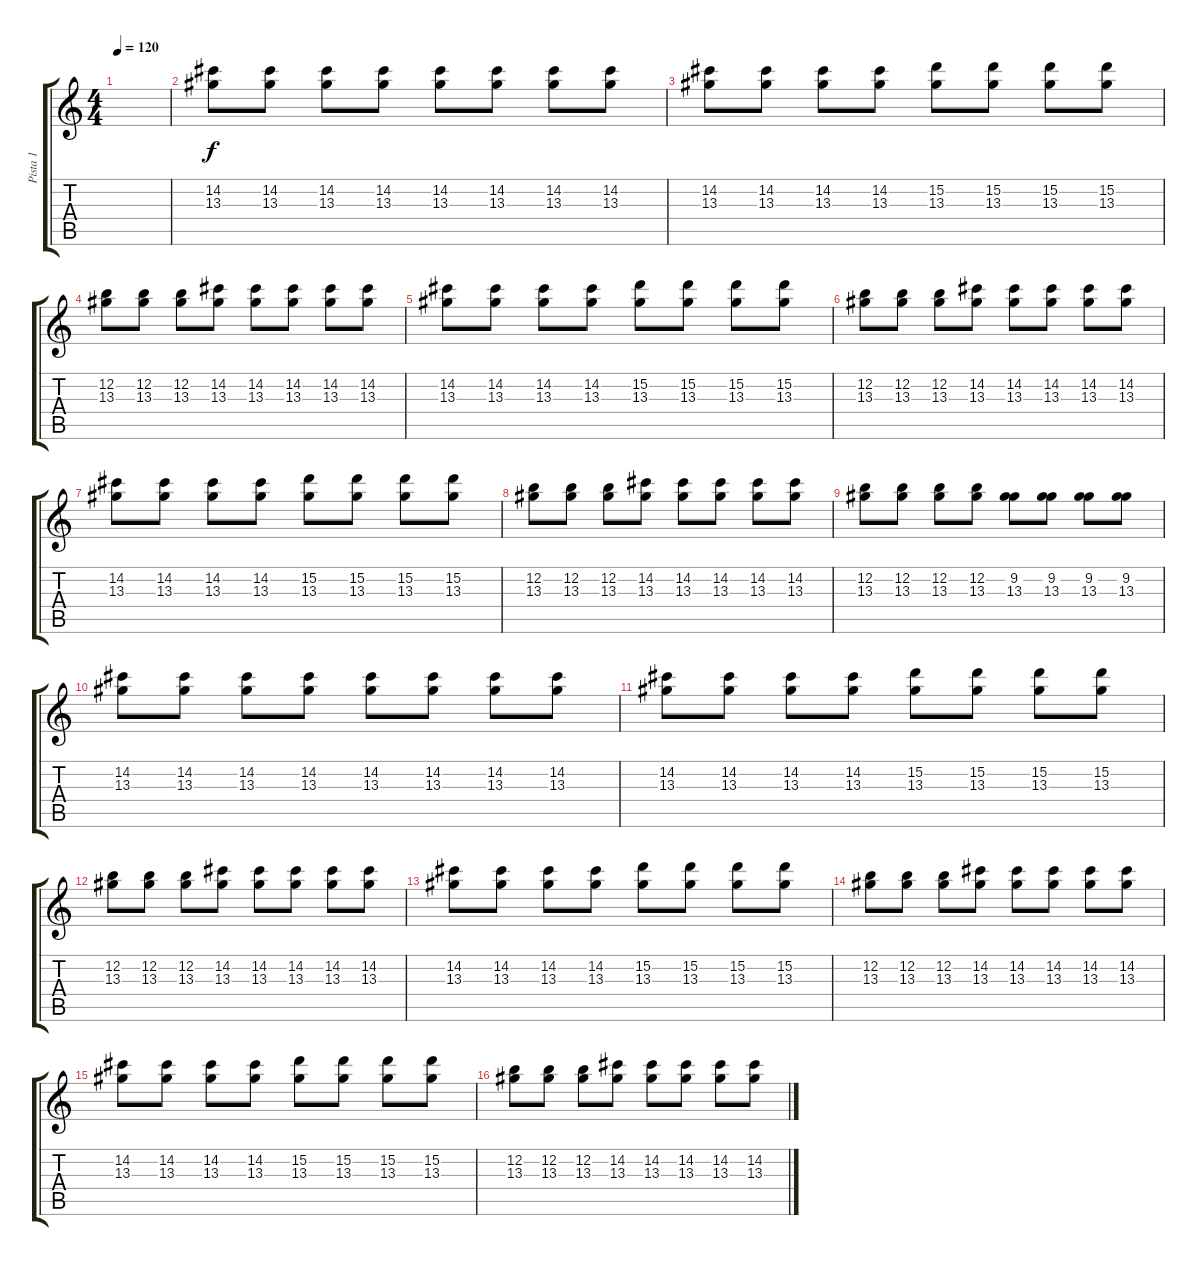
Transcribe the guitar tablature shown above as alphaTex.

\track ("Pista 1" "Pista 1") {instrument overdrivenguitar}
\staff {score tabs}
\tuning (E4 B3 G3 D3 A2 E2) {hide}
\ts (4 4)
\tempo 120
\clef g2
\ks c
|
(14.2 13.3).8 (14.2 13.3).8 (14.2 13.3).8 (14.2 13.3).8 (14.2 13.3).8 (14.2 13.3).8 (14.2 13.3).8 (14.2 13.3).8 |
(14.2 13.3).8 (14.2 13.3).8 (14.2 13.3).8 (14.2 13.3).8 (15.2 13.3).8 (15.2 13.3).8 (15.2 13.3).8 (15.2 13.3).8 |
(12.2 13.3).8 (12.2 13.3).8 (12.2 13.3).8 (14.2 13.3).8 (14.2 13.3).8 (14.2 13.3).8 (14.2 13.3).8 (14.2 13.3).8 |
(14.2 13.3).8 (14.2 13.3).8 (14.2 13.3).8 (14.2 13.3).8 (15.2 13.3).8 (15.2 13.3).8 (15.2 13.3).8 (15.2 13.3).8 |
(12.2 13.3).8 (12.2 13.3).8 (12.2 13.3).8 (14.2 13.3).8 (14.2 13.3).8 (14.2 13.3).8 (14.2 13.3).8 (14.2 13.3).8 |
(14.2 13.3).8 (14.2 13.3).8 (14.2 13.3).8 (14.2 13.3).8 (15.2 13.3).8 (15.2 13.3).8 (15.2 13.3).8 (15.2 13.3).8 |
(12.2 13.3).8 (12.2 13.3).8 (12.2 13.3).8 (14.2 13.3).8 (14.2 13.3).8 (14.2 13.3).8 (14.2 13.3).8 (14.2 13.3).8 |
(12.2 13.3).8 (12.2 13.3).8 (12.2 13.3).8 (12.2 13.3).8 (9.2 13.3).8 (9.2 13.3).8 (9.2 13.3).8 (9.2 13.3).8 |
(14.2 13.3).8 (14.2 13.3).8 (14.2 13.3).8 (14.2 13.3).8 (14.2 13.3).8 (14.2 13.3).8 (14.2 13.3).8 (14.2 13.3).8 |
(14.2 13.3).8 (14.2 13.3).8 (14.2 13.3).8 (14.2 13.3).8 (15.2 13.3).8 (15.2 13.3).8 (15.2 13.3).8 (15.2 13.3).8 |
(12.2 13.3).8 (12.2 13.3).8 (12.2 13.3).8 (14.2 13.3).8 (14.2 13.3).8 (14.2 13.3).8 (14.2 13.3).8 (14.2 13.3).8 |
(14.2 13.3).8 (14.2 13.3).8 (14.2 13.3).8 (14.2 13.3).8 (15.2 13.3).8 (15.2 13.3).8 (15.2 13.3).8 (15.2 13.3).8 |
(12.2 13.3).8 (12.2 13.3).8 (12.2 13.3).8 (14.2 13.3).8 (14.2 13.3).8 (14.2 13.3).8 (14.2 13.3).8 (14.2 13.3).8 |
(14.2 13.3).8 (14.2 13.3).8 (14.2 13.3).8 (14.2 13.3).8 (15.2 13.3).8 (15.2 13.3).8 (15.2 13.3).8 (15.2 13.3).8 |
(12.2 13.3).8 (12.2 13.3).8 (12.2 13.3).8 (14.2 13.3).8 (14.2 13.3).8 (14.2 13.3).8 (14.2 13.3).8 (14.2 13.3).8
